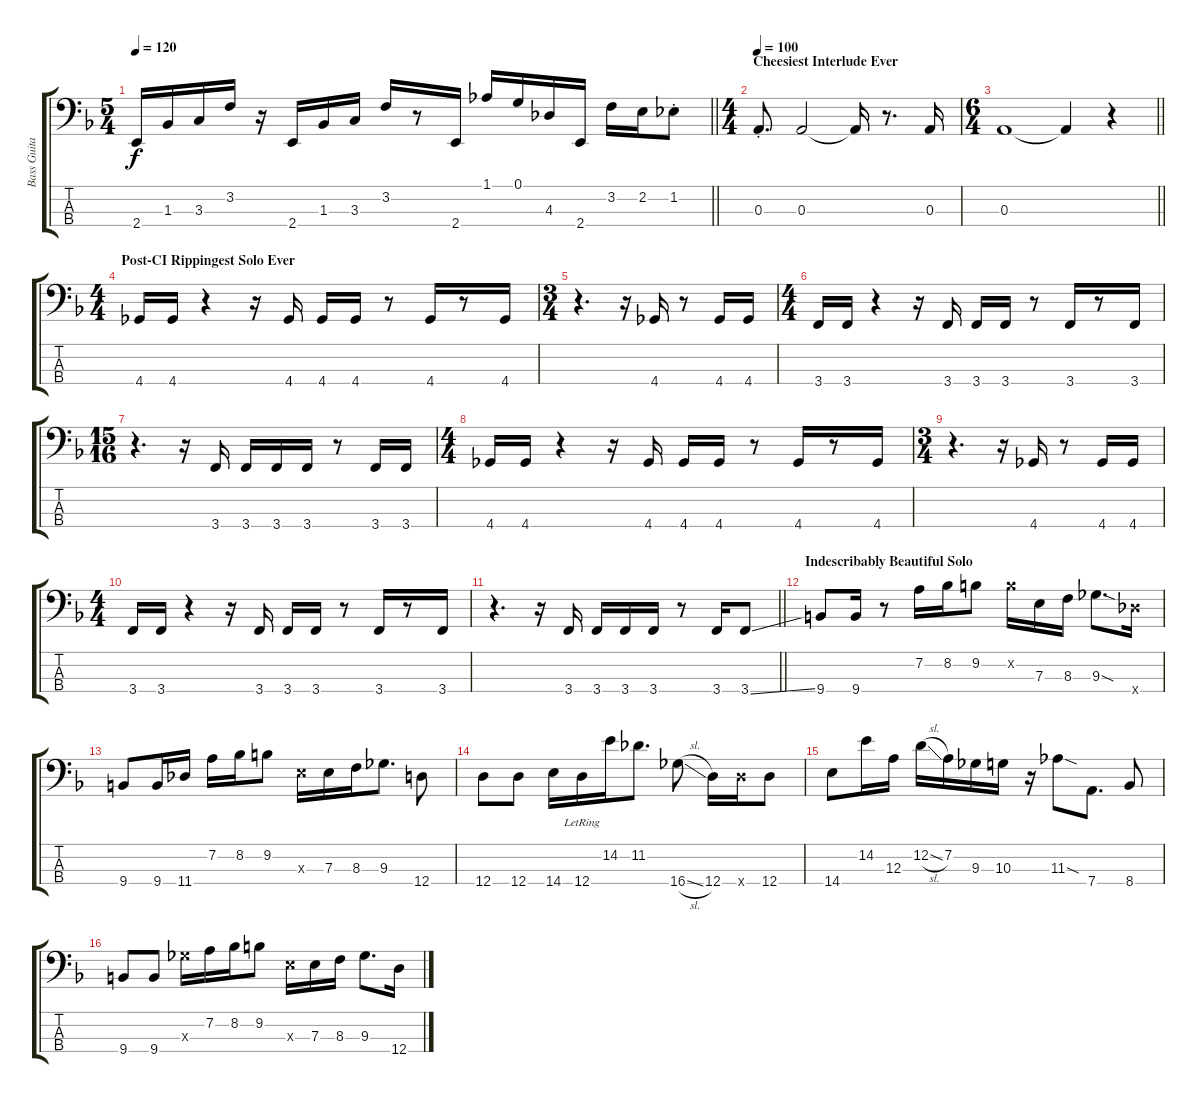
\track ("Bass Guitar" "Bass Guita") {instrument electricbassfinger}
\staff {score tabs}
\tuning (G2 D2 A1 D1) {hide}
\ts (5 4)
\tempo 120
\clef f4
\barLineRight lightlight
\ks dminor
2.4.16{dy f} 1.3.16 3.3.16 3.2.16 r.16 2.4.16 1.3.16 3.3.16 3.2.16 r.8 2.4.16 1.1.16 0.1.16 4.3.16 2.4.16 3.2.16 2.2.16 1.2{st}.8 |
\ts (4 4)
\section ("" "Cheesiest Interlude Ever")
\tempo 100
0.3{st}.8{d} 0.3.2 0.3{t}.16 r.8{d} 0.3.16 |
\ts (6 4)
\barLineRight lightlight
0.3.1 0.3{t}.4 r.4 |
\ts (4 4)
\section ("" "Post-CI Rippingest Solo Ever")
4.4.16 4.4.16 r.4 r.16 4.4.16 4.4.16 4.4.16 r.8 4.4.16 r.8 4.4.16 |
\ts (3 4)
r.4{d} r.16 4.4.16 r.8 4.4.16 4.4.16 |
\ts (4 4)
3.4.16 3.4.16 r.4 r.16 3.4.16 3.4.16 3.4.16 r.8 3.4.16 r.8 3.4.16 |
\ts (15 16)
r.4{d} r.16 3.4.16 3.4.16 3.4.16 3.4.16 r.8 3.4.16 3.4.16 |
\ts (4 4)
4.4.16 4.4.16 r.4 r.16 4.4.16 4.4.16 4.4.16 r.8 4.4.16 r.8 4.4.16 |
\ts (3 4)
r.4{d} r.16 4.4.16 r.8 4.4.16 4.4.16 |
\ts (4 4)
3.4.16 3.4.16 r.4 r.16 3.4.16 3.4.16 3.4.16 r.8 3.4.16 r.8 3.4.16 |
\barLineRight lightlight
r.4{d} r.16 3.4.16 3.4.16 3.4.16 3.4.16 r.8 3.4.16 3.4{ss}.8 |
\section ("" "Indescribably Beautiful Solo")
9.4.8 9.4.16 r.8 7.2.16 8.2.16 9.2.8 9.2{x}.16 7.3.16 8.3.16 9.3{sod}.8{d} 11.4{x}.16 |
9.4.8 9.4.16 11.4.16 7.2.16 8.2.16 9.2.8 7.3{x}.16 7.3.16 8.3.16 9.3.8{d} 12.4.8 |
12.4.8 12.4.8 14.4.16 12.4{lr}.16 14.2.16 11.2.8{d} 16.4{sl}.8 12.4.16 12.4{x}.16 12.4.8 |
14.4.8 14.2.16 12.3.16 12.2{sl}.16 7.2.16 9.3.16 10.3.16 r.16 11.3{sod}.8 7.4.8{d} 8.4.8 |
9.4.8 9.4.8 9.3{x}.16 7.2.16 8.2.16 9.2.8 7.3{x}.16 7.3.16 8.3.16 9.3.8{d} 12.4.16
